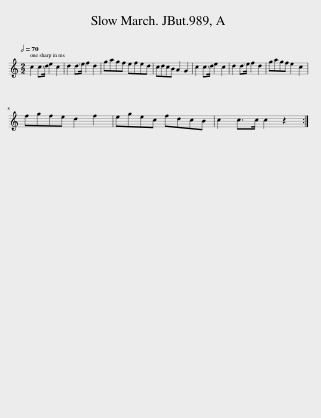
X:1
L:1/8
Q:1/2=70
M:2/2
I:linebreak $
K:C
V:1 treble
V:1
 c2 c>d e2 c2 | d2 d>e f2 d2 | gagf efed | cdcB A2 G2 | c2 c>d e2 c2 | %5
 d2 d>e f2 d2 | gagf e2 c2 |$ fgfe d2 f2 | egec fdcB | c2 c>c c2 z2 :| %10
